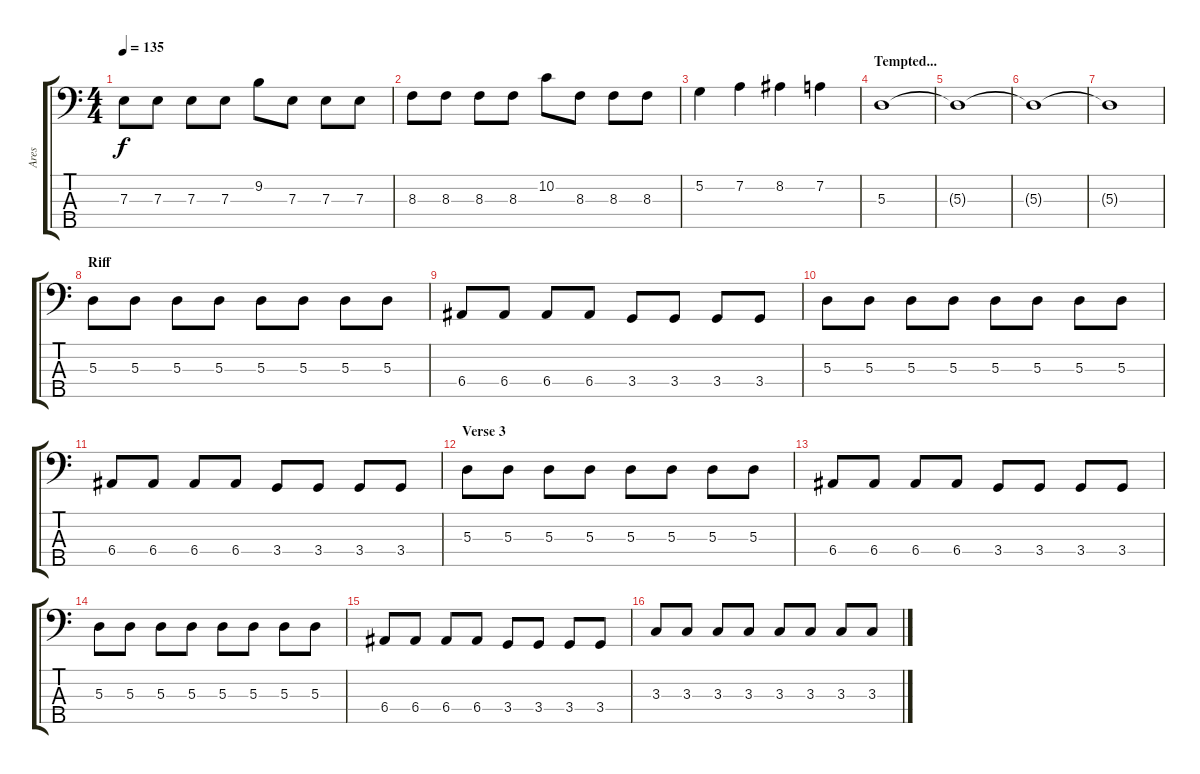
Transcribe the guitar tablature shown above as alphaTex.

\track ("Ares" "Ares") {instrument electricbasspick}
\staff {score tabs}
\tuning (G2 D2 A1 E1 B0) {hide}
\ts (4 4)
\tempo 135
\clef f4
\ks c
7.3.8{dy f} 7.3.8 7.3.8 7.3.8 9.2.8 7.3.8 7.3.8 7.3.8 |
8.3.8 8.3.8 8.3.8 8.3.8 10.2.8 8.3.8 8.3.8 8.3.8 |
5.2.4 7.2.4 8.2.4 7.2.4 |
\section ("" "Tempted...")
5.3.1 |
5.3{t}.1 |
5.3{t}.1 |
5.3{t}.1 |
\section ("" "Riff")
5.3.8 5.3.8 5.3.8 5.3.8 5.3.8 5.3.8 5.3.8 5.3.8 |
6.4.8 6.4.8 6.4.8 6.4.8 3.4.8 3.4.8 3.4.8 3.4.8 |
5.3.8 5.3.8 5.3.8 5.3.8 5.3.8 5.3.8 5.3.8 5.3.8 |
6.4.8 6.4.8 6.4.8 6.4.8 3.4.8 3.4.8 3.4.8 3.4.8 |
\section ("" "Verse 3")
5.3.8 5.3.8 5.3.8 5.3.8 5.3.8 5.3.8 5.3.8 5.3.8 |
6.4.8 6.4.8 6.4.8 6.4.8 3.4.8 3.4.8 3.4.8 3.4.8 |
5.3.8 5.3.8 5.3.8 5.3.8 5.3.8 5.3.8 5.3.8 5.3.8 |
6.4.8 6.4.8 6.4.8 6.4.8 3.4.8 3.4.8 3.4.8 3.4.8 |
3.3.8 3.3.8 3.3.8 3.3.8 3.3.8 3.3.8 3.3.8 3.3.8
